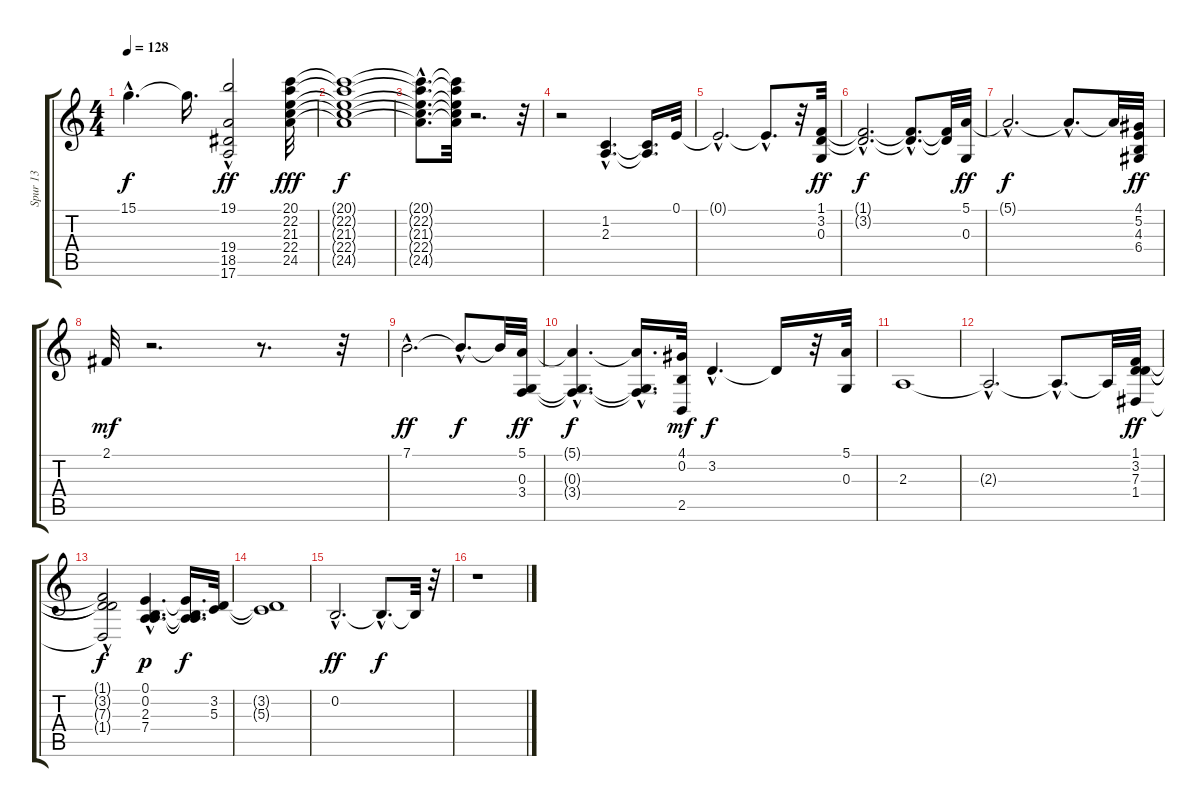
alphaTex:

\track ("Spur 13" "Spur 13") {instrument stringensemble1}
\staff {score tabs}
\tuning (E4 B3 G3 D3 A2 E2) {hide}
\ts (4 4)
\tempo 128
\clef g2
\ks c
15.1{hac t}.4{d dy f} 15.1{t}.16{d} (19.1{hac} 19.4{hac} 18.5 17.6{hac}).2{dy ff} (20.1 22.2 21.3 22.4 24.5).32{dy fff} |
(20.1{t} 22.2{t} 21.3{t} 22.4{t} 24.5{t}).1{dy f} |
(20.1{hac t} 22.2{hac t} 21.3{hac t} 22.4{hac t} 24.5{hac t}).8{d} (20.1{t} 22.2{t} 21.3{t} 22.4{t} 24.5{t}).32 r.2{d} r.32 |
r.2 (1.2{hac} 2.3{hac}).4{d} (1.2{t} 2.3{t}).16{d} 0.1.32 |
0.1{hac t}.2{d} 0.1{hac t}.8{d} r.32 (1.1 3.2 0.3).32{dy ff} |
(1.1{hac t} 3.2{hac t}).2{d dy f} (1.1{hac t} 3.2{hac t}).8{d} (1.1{t} 3.2{t}).32 (5.1 0.3).32{dy ff} |
5.1{hac t}.2{d dy f} 5.1{hac t}.8{d} 5.1{t}.32 (4.1 5.2 4.3 6.4).32{dy ff} |
2.1.32{dy mf} r.2{d} r.8{d} r.32 |
7.1{hac}.2{d dy ff} 7.1{hac t}.8{d dy f} 7.1{t}.32 (5.1 0.3 3.4).32{dy ff} |
(5.1{hac t} 0.3{hac t} 3.4{hac t}).4{d dy f} (5.1{hac t} 0.3{t} 3.4{t}).16{d} (4.1 0.2 2.5).32{dy mf} 3.2{hac}.4{d dy f} 3.2{t}.16 r.32 (5.1 0.3).32 |
2.3.1 |
2.3{hac t}.2{d} 2.3{hac t}.8{d} 2.3{t}.32 (1.1 3.2 7.3 1.4).32{dy ff} |
(1.1{hac t} 3.2{hac t} 7.3{t} 1.4{hac t}).2{dy f} (0.1{hac} 0.2{hac} 2.3{hac} 7.4{hac}).4{d dy p} (0.1{t} 0.2{t} 2.3{t} 7.4{t}).16{d dy f} (3.2 5.3).32 |
(3.2{t} 5.3{t}).1 |
0.2{hac}.2{d dy ff} 0.2{hac t}.8{d dy f} 0.2{t}.32 r.32 |
r.1
